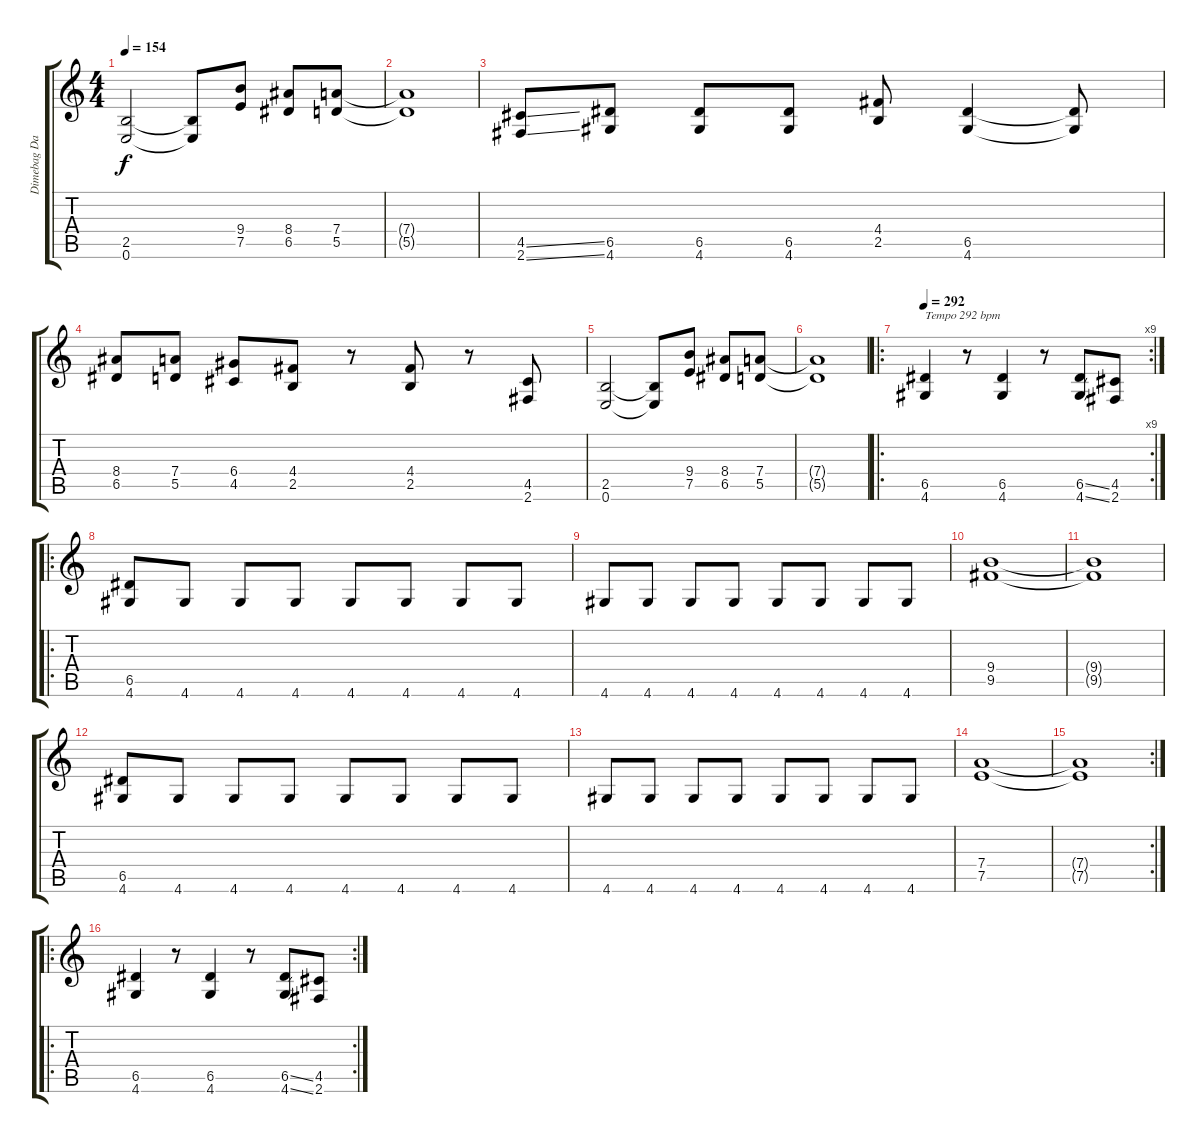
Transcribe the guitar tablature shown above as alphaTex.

\track ("Dimebag Darrell" "Dimebag Da") {instrument distortionguitar}
\staff {score tabs}
\tuning (E4 B3 G3 D3 A2 E2) {hide}
\ts (4 4)
\tempo 154
\clef g2
\ks c
(2.5 0.6).2{dy f} (2.5{t} 0.6{t}).8 (9.4 7.5).8 (8.4 6.5).8 (7.4 5.5).8 |
(7.4{t} 5.5{t}).1 |
(4.5{ss} 2.6{ss}).8 (6.5 4.6).8 (6.5 4.6).8 (6.5 4.6).8 (4.4 2.5).8 (6.5 4.6).4 (6.5{t} 4.6{t}).8 |
(8.4 6.5).8 (7.4 5.5).8 (6.4 4.5).8 (4.4 2.5).8 r.8 (4.4 2.5).8 r.8 (4.5 2.6).8 |
(2.5 0.6).2 (2.5{t} 0.6{t}).8 (9.4 7.5).8 (8.4 6.5).8 (7.4 5.5).8 |
(7.4{t} 5.5{t}).1 |
\ro
\rc 9
\tempo 292
(6.5 4.6).4{txt "Tempo 292 bpm"} r.8 (6.5 4.6).4 r.8 (6.5{ss} 4.6{ss}).8 (4.5 2.6).8 |
\ro
(6.5 4.6).8 4.6.8 4.6.8 4.6.8 4.6.8 4.6.8 4.6.8 4.6.8 |
4.6.8 4.6.8 4.6.8 4.6.8 4.6.8 4.6.8 4.6.8 4.6.8 |
(9.4 9.5).1 |
(9.4{t} 9.5{t}).1 |
(6.5 4.6).8 4.6.8 4.6.8 4.6.8 4.6.8 4.6.8 4.6.8 4.6.8 |
4.6.8 4.6.8 4.6.8 4.6.8 4.6.8 4.6.8 4.6.8 4.6.8 |
(7.4 7.5).1 |
\rc 2
(7.4{t} 7.5{t}).1 |
\ro
\rc 2
(6.5 4.6).4 r.8 (6.5 4.6).4 r.8 (6.5{ss} 4.6{ss}).8 (4.5 2.6).8
